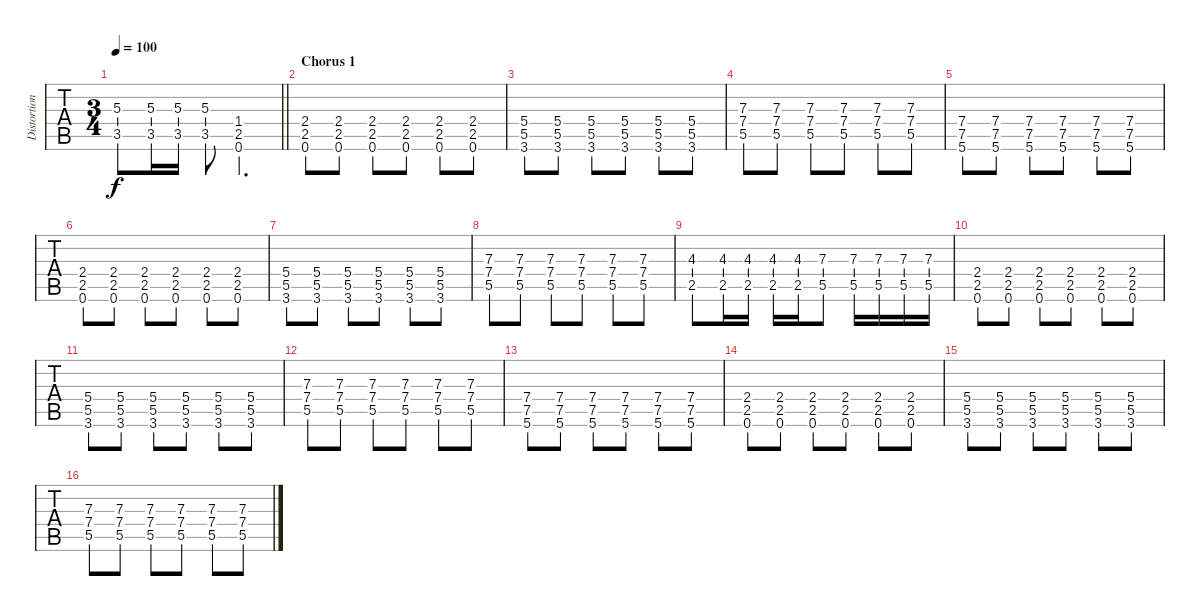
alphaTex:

\track ("Distortion Guitar-2" "Distortion") {instrument distortionguitar}
\staff {tabs}
\tuning (E4 B3 G3 D3 A2 E2) {hide}
\ts (3 4)
\tempo 100
\clef g2
\barLineRight lightlight
\ks c
(5.3 3.5).8{dy f} (5.3 3.5).16 (5.3 3.5).16 (5.3 3.5).8 (1.4 2.5 0.6).4{d} |
\section ("" "Chorus 1")
(2.4 2.5 0.6).8 (2.4 2.5 0.6).8 (2.4 2.5 0.6).8 (2.4 2.5 0.6).8 (2.4 2.5 0.6).8 (2.4 2.5 0.6).8 |
(5.4 5.5 3.6).8 (5.4 5.5 3.6).8 (5.4 5.5 3.6).8 (5.4 5.5 3.6).8 (5.4 5.5 3.6).8 (5.4 5.5 3.6).8 |
(7.3 7.4 5.5).8 (7.3 7.4 5.5).8 (7.3 7.4 5.5).8 (7.3 7.4 5.5).8 (7.3 7.4 5.5).8 (7.3 7.4 5.5).8 |
(7.4 7.5 5.6).8 (7.4 7.5 5.6).8 (7.4 7.5 5.6).8 (7.4 7.5 5.6).8 (7.4 7.5 5.6).8 (7.4 7.5 5.6).8 |
(2.4 2.5 0.6).8 (2.4 2.5 0.6).8 (2.4 2.5 0.6).8 (2.4 2.5 0.6).8 (2.4 2.5 0.6).8 (2.4 2.5 0.6).8 |
(5.4 5.5 3.6).8 (5.4 5.5 3.6).8 (5.4 5.5 3.6).8 (5.4 5.5 3.6).8 (5.4 5.5 3.6).8 (5.4 5.5 3.6).8 |
(7.3 7.4 5.5).8 (7.3 7.4 5.5).8 (7.3 7.4 5.5).8 (7.3 7.4 5.5).8 (7.3 7.4 5.5).8 (7.3 7.4 5.5).8 |
(4.3 2.5).8 (4.3 2.5).16 (4.3 2.5).16 (4.3 2.5).16 (4.3 2.5).16 (7.3 5.5).8 (7.3 5.5).16 (7.3 5.5).16 (7.3 5.5).16 (7.3 5.5).16 |
(2.4 2.5 0.6).8 (2.4 2.5 0.6).8 (2.4 2.5 0.6).8 (2.4 2.5 0.6).8 (2.4 2.5 0.6).8 (2.4 2.5 0.6).8 |
(5.4 5.5 3.6).8 (5.4 5.5 3.6).8 (5.4 5.5 3.6).8 (5.4 5.5 3.6).8 (5.4 5.5 3.6).8 (5.4 5.5 3.6).8 |
(7.3 7.4 5.5).8 (7.3 7.4 5.5).8 (7.3 7.4 5.5).8 (7.3 7.4 5.5).8 (7.3 7.4 5.5).8 (7.3 7.4 5.5).8 |
(7.4 7.5 5.6).8 (7.4 7.5 5.6).8 (7.4 7.5 5.6).8 (7.4 7.5 5.6).8 (7.4 7.5 5.6).8 (7.4 7.5 5.6).8 |
(2.4 2.5 0.6).8 (2.4 2.5 0.6).8 (2.4 2.5 0.6).8 (2.4 2.5 0.6).8 (2.4 2.5 0.6).8 (2.4 2.5 0.6).8 |
(5.4 5.5 3.6).8 (5.4 5.5 3.6).8 (5.4 5.5 3.6).8 (5.4 5.5 3.6).8 (5.4 5.5 3.6).8 (5.4 5.5 3.6).8 |
(7.3 7.4 5.5).8 (7.3 7.4 5.5).8 (7.3 7.4 5.5).8 (7.3 7.4 5.5).8 (7.3 7.4 5.5).8 (7.3 7.4 5.5).8
